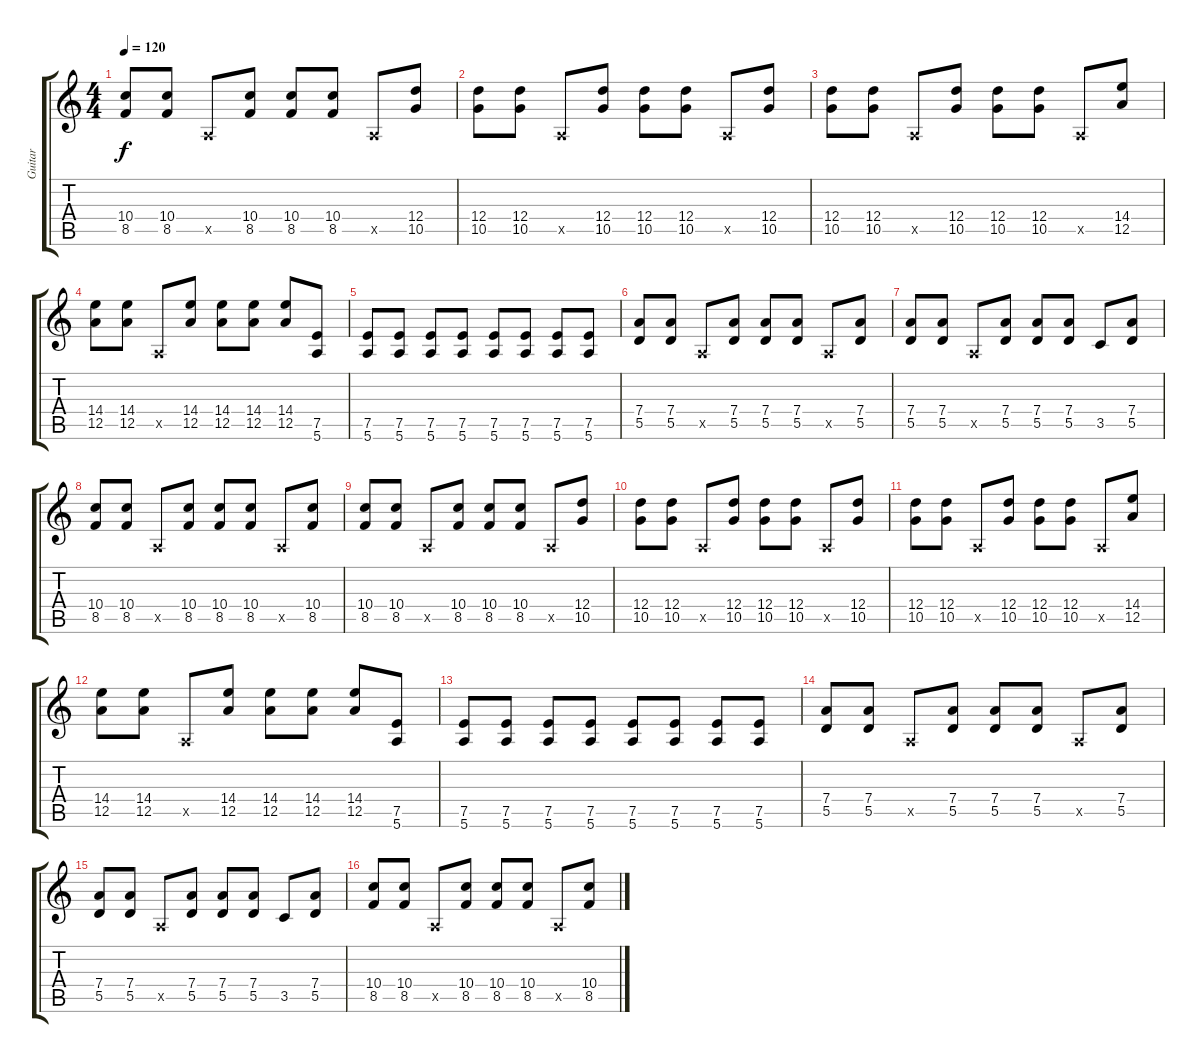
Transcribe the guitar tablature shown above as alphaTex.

\track ("Guitar" "Guitar") {instrument distortionguitar}
\staff {score tabs}
\tuning (E4 B3 G3 D3 A2 E2) {hide}
\ts (4 4)
\tempo 120
\clef g2
\ks c
(10.4 8.5).8{dy f} (10.4 8.5).8 0.5{x}.8 (10.4 8.5).8 (10.4 8.5).8 (10.4 8.5).8 0.5{x}.8 (12.4 10.5).8 |
(12.4 10.5).8 (12.4 10.5).8 0.5{x}.8 (12.4 10.5).8 (12.4 10.5).8 (12.4 10.5).8 0.5{x}.8 (12.4 10.5).8 |
(12.4 10.5).8 (12.4 10.5).8 0.5{x}.8 (12.4 10.5).8 (12.4 10.5).8 (12.4 10.5).8 0.5{x}.8 (14.4 12.5).8 |
(14.4 12.5).8 (14.4 12.5).8 0.5{x}.8 (14.4 12.5).8 (14.4 12.5).8 (14.4 12.5).8 (14.4 12.5).8 (7.5 5.6).8 |
(7.5 5.6).8 (7.5 5.6).8 (7.5 5.6).8 (7.5 5.6).8 (7.5 5.6).8 (7.5 5.6).8 (7.5 5.6).8 (7.5 5.6).8 |
(7.4 5.5).8 (7.4 5.5).8 0.5{x}.8 (7.4 5.5).8 (7.4 5.5).8 (7.4 5.5).8 0.5{x}.8 (7.4 5.5).8 |
(7.4 5.5).8 (7.4 5.5).8 0.5{x}.8 (7.4 5.5).8 (7.4 5.5).8 (7.4 5.5).8 3.5.8 (7.4 5.5).8 |
(10.4 8.5).8 (10.4 8.5).8 0.5{x}.8 (10.4 8.5).8 (10.4 8.5).8 (10.4 8.5).8 0.5{x}.8 (10.4 8.5).8 |
(10.4 8.5).8 (10.4 8.5).8 0.5{x}.8 (10.4 8.5).8 (10.4 8.5).8 (10.4 8.5).8 0.5{x}.8 (12.4 10.5).8 |
(12.4 10.5).8 (12.4 10.5).8 0.5{x}.8 (12.4 10.5).8 (12.4 10.5).8 (12.4 10.5).8 0.5{x}.8 (12.4 10.5).8 |
(12.4 10.5).8 (12.4 10.5).8 0.5{x}.8 (12.4 10.5).8 (12.4 10.5).8 (12.4 10.5).8 0.5{x}.8 (14.4 12.5).8 |
(14.4 12.5).8 (14.4 12.5).8 0.5{x}.8 (14.4 12.5).8 (14.4 12.5).8 (14.4 12.5).8 (14.4 12.5).8 (7.5 5.6).8 |
(7.5 5.6).8 (7.5 5.6).8 (7.5 5.6).8 (7.5 5.6).8 (7.5 5.6).8 (7.5 5.6).8 (7.5 5.6).8 (7.5 5.6).8 |
(7.4 5.5).8{volume 8} (7.4 5.5).8 0.5{x}.8 (7.4 5.5).8 (7.4 5.5).8 (7.4 5.5).8 0.5{x}.8 (7.4 5.5).8 |
(7.4 5.5).8 (7.4 5.5).8 0.5{x}.8 (7.4 5.5).8 (7.4 5.5).8 (7.4 5.5).8 3.5.8 (7.4 5.5).8 |
(10.4 8.5).8 (10.4 8.5).8 0.5{x}.8 (10.4 8.5).8 (10.4 8.5).8 (10.4 8.5).8 0.5{x}.8 (10.4 8.5).8
